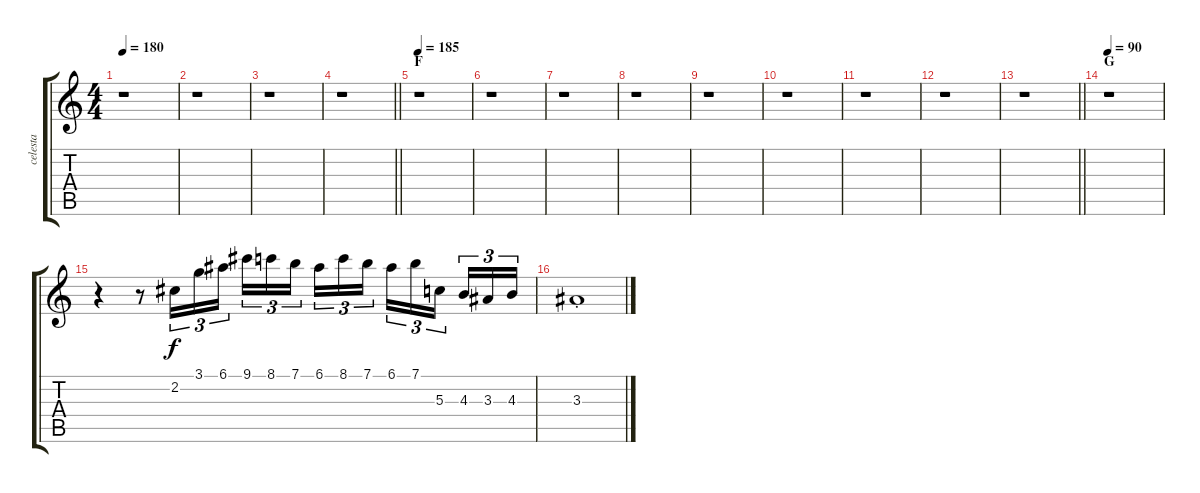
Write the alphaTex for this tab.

\track ("celesta" "celesta") {instrument distortionguitar}
\staff {score tabs}
\tuning (E4 B3 G3 D3 A2 E2) {hide}
\ts (4 4)
\tempo 180
\clef g2
\ks c
r.1{dy f} |
r.1 |
r.1 |
\barLineRight lightlight
r.1 |
\section ("" "F")
\tempo 185
r.1 |
r.1 |
r.1 |
r.1 |
r.1 |
r.1 |
r.1 |
r.1 |
\barLineRight lightlight
r.1 |
\section ("" "G")
\tempo 90
r.1{volume 4 balance 0 instrument celesta} |
r.4 r.8 2.2.16{tu (3 2)} 3.1.16{tu (3 2)} 6.1.16{tu (3 2)} 9.1.16{tu (3 2)} 8.1.16{tu (3 2)} 7.1.16{tu (3 2)} 6.1.16{tu (3 2)} 8.1.16{tu (3 2)} 7.1.16{tu (3 2)} 6.1.16{tu (3 2)} 7.1.16{tu (3 2)} 5.3.16{tu (3 2)} 4.3.16{tu (3 2)} 3.3.16{tu (3 2)} 4.3.16{tu (3 2)} |
3.3{st}.1
